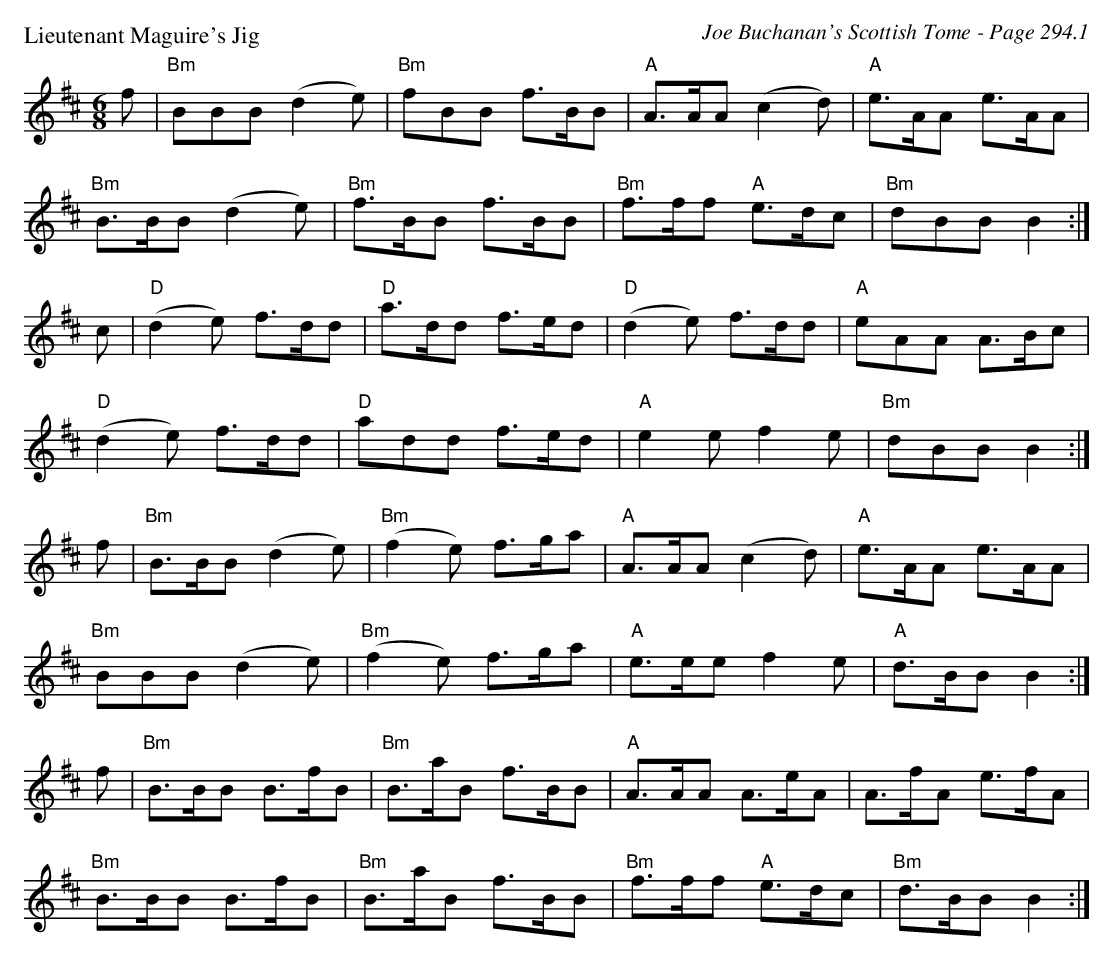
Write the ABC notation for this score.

X:1
P:Lieutenant Maguire's Jig
C:Joe Buchanan's Scottish Tome - Page 294.1
L:1/8
M:6/8
K:Bmin
f | "Bm"BBB (d2 e) | "Bm"fBB f>BB | "A"A>AA (c2 d) | "A"e>AA e>AA |
"Bm"B>BB (d2 e) | "Bm"f>BB f>BB | "Bm"f>ff "A"e>dc | "Bm"dBB B2 :|
c | "D"(d2 e) f>dd | "D"a>dd f>ed | "D"(d2 e) f>dd | "A"eAA A>Bc |
"D"(d2 e) f>dd | "D"add f>ed | "A"e2 e f2 e | "Bm"dBB B2 :|
f | "Bm"B>BB (d2 e) | "Bm"(f2 e) f>ga | "A"A>AA (c2 d) | "A"e>AA e>AA |
"Bm"BBB (d2 e) | "Bm"(f2 e) f>ga | "A"e>ee f2 e | "A"d>BB B2 :|
f | "Bm"B>BB B>fB | "Bm"B>aB f>BB | "A"A>AA A>eA | A>fA e>fA |
"Bm"B>BB B>fB | "Bm"B>aB f>BB | "Bm"f>ff "A"e>dc | "Bm"d>BB B2 :|
